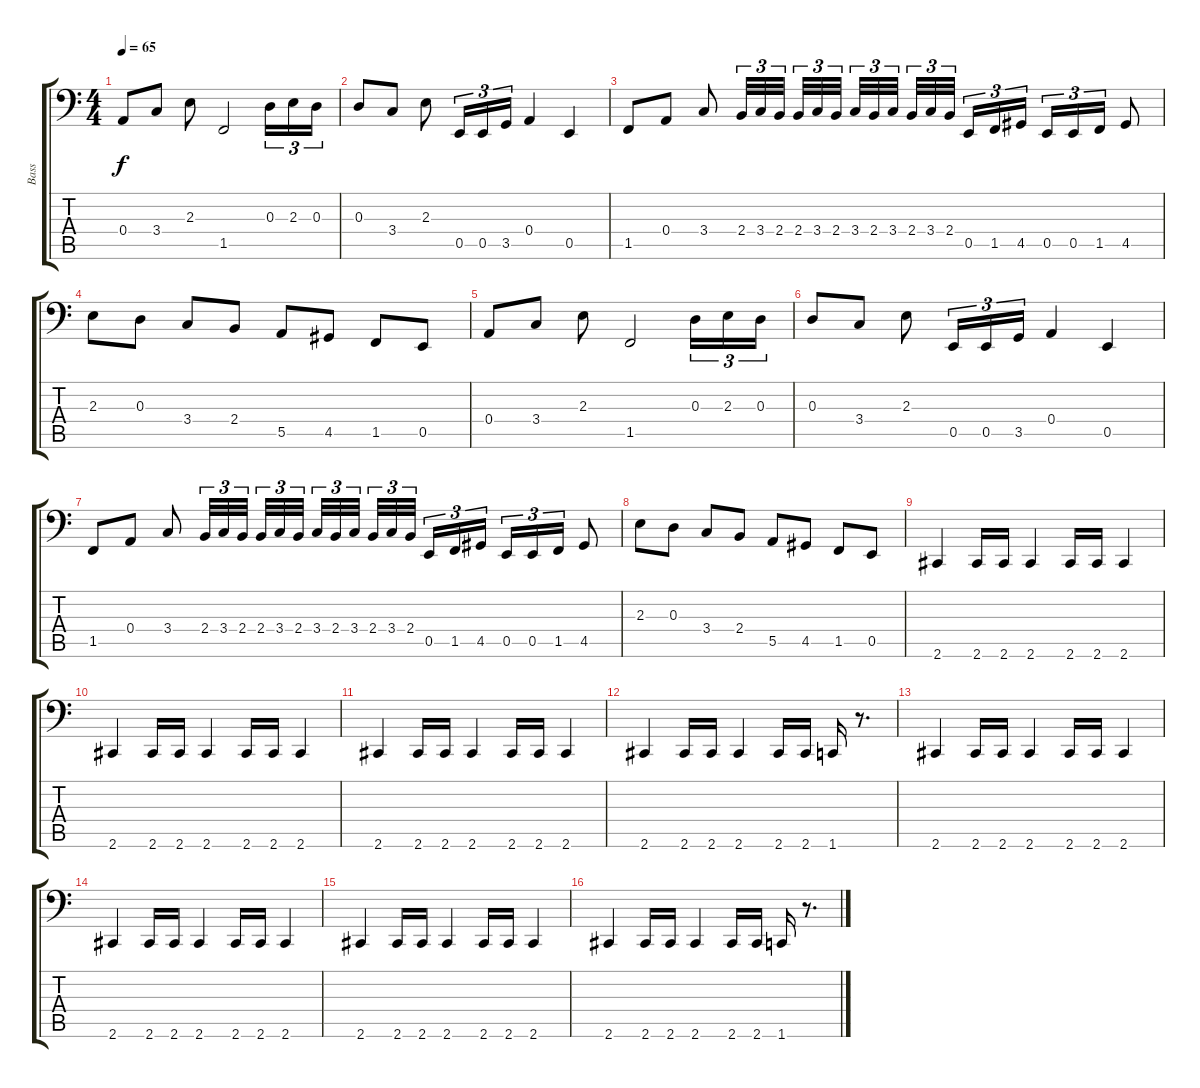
\track ("Bass" "Bass") {instrument electricbassfinger}
\staff {score tabs}
\tuning (C3 G2 D2 A1 E1 B0) {hide}
\ts (4 4)
\tempo 65
\clef f4
\ks c
0.4.8{dy f} 3.4.8 2.3.8 1.5.2 0.3.16{tu (3 2)} 2.3.16{tu (3 2)} 0.3.16{tu (3 2)} |
0.3.8 3.4.8 2.3.8 0.5.16{tu (3 2)} 0.5.16{tu (3 2)} 3.5.16{tu (3 2)} 0.4.4 0.5.4 |
1.5.8 0.4.8 3.4.8 2.4.32{tu (3 2)} 3.4.32{tu (3 2)} 2.4.32{tu (3 2)} 2.4.32{tu (3 2)} 3.4.32{tu (3 2)} 2.4.32{tu (3 2)} 3.4.32{tu (3 2)} 2.4.32{tu (3 2)} 3.4.32{tu (3 2)} 2.4.32{tu (3 2)} 3.4.32{tu (3 2)} 2.4.32{tu (3 2)} 0.5.16{tu (3 2)} 1.5.16{tu (3 2)} 4.5.16{tu (3 2)} 0.5.16{tu (3 2)} 0.5.16{tu (3 2)} 1.5.16{tu (3 2)} 4.5.8 |
2.3.8 0.3.8 3.4.8 2.4.8 5.5.8 4.5.8 1.5.8 0.5.8 |
0.4.8 3.4.8 2.3.8 1.5.2 0.3.16{tu (3 2)} 2.3.16{tu (3 2)} 0.3.16{tu (3 2)} |
0.3.8 3.4.8 2.3.8 0.5.16{tu (3 2)} 0.5.16{tu (3 2)} 3.5.16{tu (3 2)} 0.4.4 0.5.4 |
1.5.8 0.4.8 3.4.8 2.4.32{tu (3 2)} 3.4.32{tu (3 2)} 2.4.32{tu (3 2)} 2.4.32{tu (3 2)} 3.4.32{tu (3 2)} 2.4.32{tu (3 2)} 3.4.32{tu (3 2)} 2.4.32{tu (3 2)} 3.4.32{tu (3 2)} 2.4.32{tu (3 2)} 3.4.32{tu (3 2)} 2.4.32{tu (3 2)} 0.5.16{tu (3 2)} 1.5.16{tu (3 2)} 4.5.16{tu (3 2)} 0.5.16{tu (3 2)} 0.5.16{tu (3 2)} 1.5.16{tu (3 2)} 4.5.8 |
2.3.8 0.3.8 3.4.8 2.4.8 5.5.8 4.5.8 1.5.8 0.5.8 |
2.6.4 2.6.16 2.6.16 2.6.4 2.6.16 2.6.16 2.6.4 |
2.6.4 2.6.16 2.6.16 2.6.4 2.6.16 2.6.16 2.6.4 |
2.6.4 2.6.16 2.6.16 2.6.4 2.6.16 2.6.16 2.6.4 |
2.6.4 2.6.16 2.6.16 2.6.4 2.6.16 2.6.16 1.6.16 r.8{d} |
2.6.4 2.6.16 2.6.16 2.6.4 2.6.16 2.6.16 2.6.4 |
2.6.4 2.6.16 2.6.16 2.6.4 2.6.16 2.6.16 2.6.4 |
2.6.4 2.6.16 2.6.16 2.6.4 2.6.16 2.6.16 2.6.4 |
2.6.4 2.6.16 2.6.16 2.6.4 2.6.16 2.6.16 1.6.16 r.8{d}
